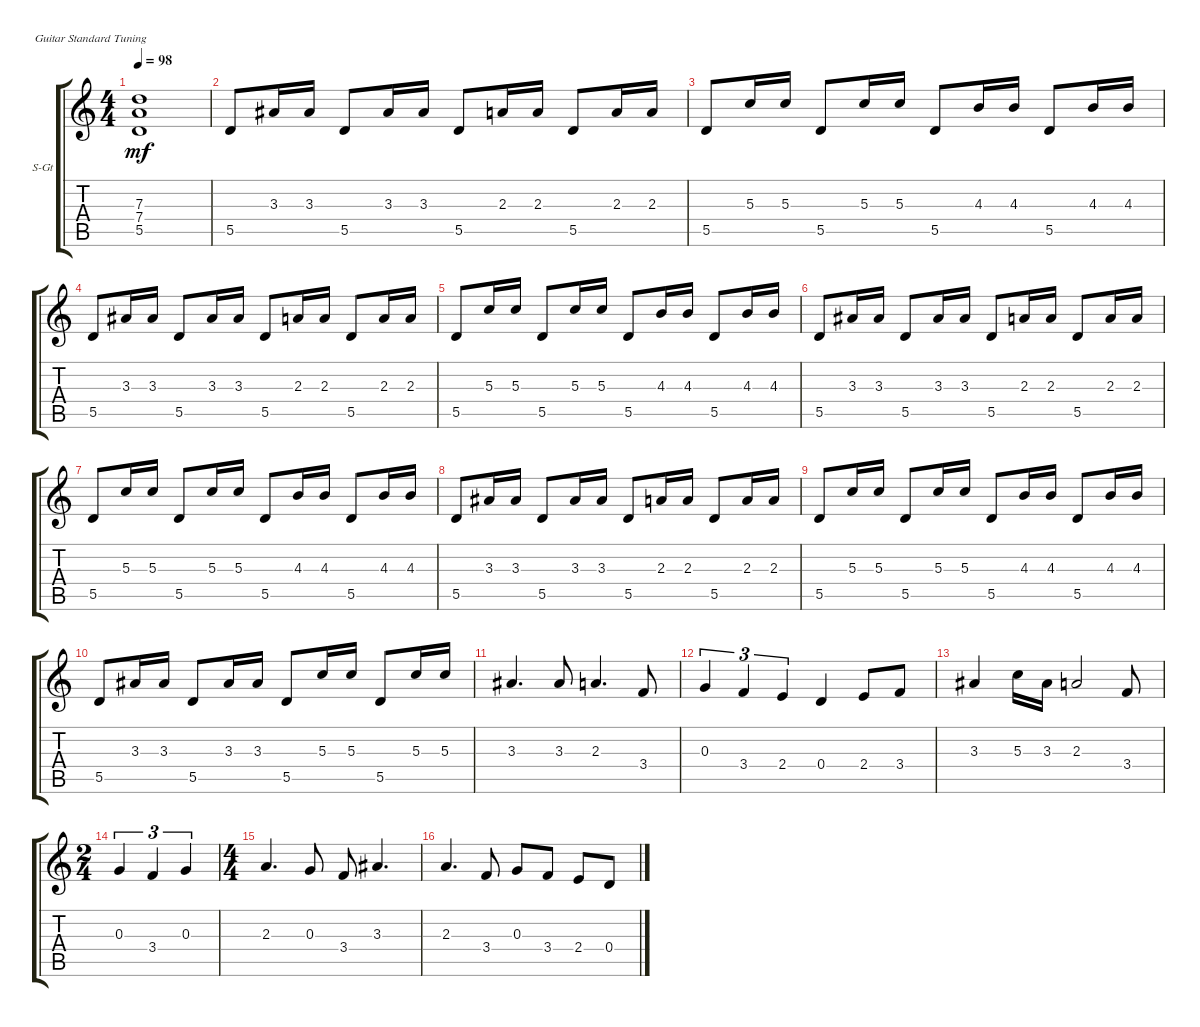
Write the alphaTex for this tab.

\defaultSystemsLayout 4
\bracketExtendMode groupsimilarinstruments
\firstSystemTrackNameOrientation horizontal
\otherSystemsTrackNameOrientation horizontal
\track ("Steel Guitar" "S-Gt") {instrument acousticguitarsteel}
\staff {score tabs}
\tuning (E4 B3 G3 D3 A2 E2)
\ts (4 4)
\tempo 98
\clef g2
\ks c
(5.5 7.4 7.3).1{dy mf instrument acousticguitarsteel} |
5.5.8 3.3.16 3.3.16 5.5.8 3.3.16 3.3.16 5.5.8 2.3.16 2.3.16 5.5.8 2.3.16 2.3.16 |
5.5.8 5.3.16 5.3.16 5.5.8 5.3.16 5.3.16 5.5.8 4.3.16 4.3.16 5.5.8 4.3.16 4.3.16 |
5.5.8 3.3.16 3.3.16 5.5.8 3.3.16 3.3.16 5.5.8 2.3.16 2.3.16 5.5.8 2.3.16 2.3.16 |
5.5.8 5.3.16 5.3.16 5.5.8 5.3.16 5.3.16 5.5.8 4.3.16 4.3.16 5.5.8 4.3.16 4.3.16 |
5.5.8 3.3.16 3.3.16 5.5.8 3.3.16 3.3.16 5.5.8 2.3.16 2.3.16 5.5.8 2.3.16 2.3.16 |
5.5.8 5.3.16 5.3.16 5.5.8 5.3.16 5.3.16 5.5.8 4.3.16 4.3.16 5.5.8 4.3.16 4.3.16 |
5.5.8 3.3.16 3.3.16 5.5.8 3.3.16 3.3.16 5.5.8 2.3.16 2.3.16 5.5.8 2.3.16 2.3.16 |
5.5.8 5.3.16 5.3.16 5.5.8 5.3.16 5.3.16 5.5.8 4.3.16 4.3.16 5.5.8 4.3.16 4.3.16 |
5.5.8 3.3.16 3.3.16 5.5.8 3.3.16 3.3.16 5.5.8 5.3.16 5.3.16 5.5.8 5.3.16 5.3.16 |
3.3.4{d} 3.3.8 2.3.4{d} 3.4.8 |
0.3.4{tu (3 2)} 3.4.4{tu (3 2)} 2.4.4{tu (3 2)} 0.4.4 2.4.8 3.4.8 |
3.3.4 5.3.16 3.3.16 2.3.2 3.4.8 |
\ts (2 4)
0.3.4{tu (3 2)} 3.4.4{tu (3 2)} 0.3.4{tu (3 2)} |
\ts (4 4)
2.3.4{d} 0.3.8 3.4.8 3.3.4{d} |
2.3.4{d} 3.4.8 0.3.8 3.4.8 2.4.8 0.4.8
